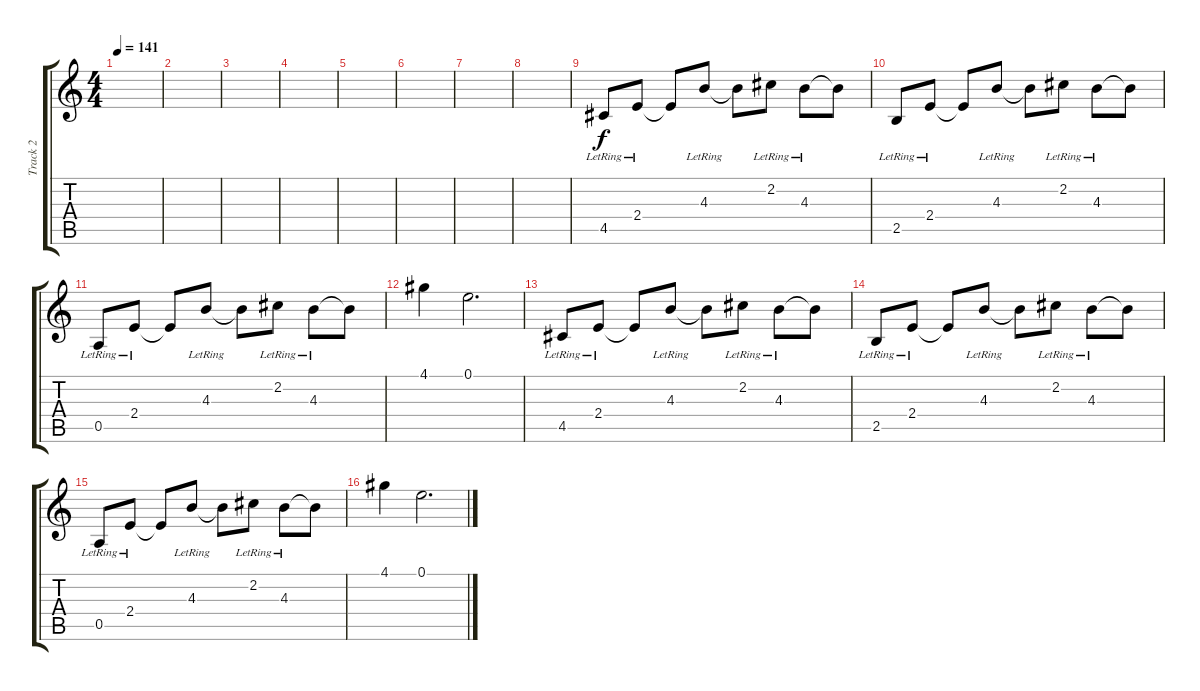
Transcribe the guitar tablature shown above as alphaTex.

\track ("Track 2" "Track 2") {instrument electricguitarclean}
\staff {score tabs}
\tuning (E4 B3 G3 D3 A2 E2) {hide}
\ts (4 4)
\tempo 141
\clef g2
\ks c
|
|
|
|
|
|
|
|
4.5{lr}.8{dy f} 2.4{lr}.8 2.4{t}.8 4.3{lr}.8 4.3{t}.8 2.2{lr}.8 4.3{lr}.8 4.3{t}.8 |
2.5{lr}.8 2.4{lr}.8 2.4{t}.8 4.3{lr}.8 4.3{t}.8 2.2{lr}.8 4.3{lr}.8 4.3{t}.8 |
0.5{lr}.8 2.4{lr}.8 2.4{t}.8 4.3{lr}.8 4.3{t}.8 2.2{lr}.8 4.3{lr}.8 4.3{t}.8 |
4.1.4 0.1.2{d} |
4.5{lr}.8 2.4{lr}.8 2.4{t}.8 4.3{lr}.8 4.3{t}.8 2.2{lr}.8 4.3{lr}.8 4.3{t}.8 |
2.5{lr}.8 2.4{lr}.8 2.4{t}.8 4.3{lr}.8 4.3{t}.8 2.2{lr}.8 4.3{lr}.8 4.3{t}.8 |
0.5{lr}.8 2.4{lr}.8 2.4{t}.8 4.3{lr}.8 4.3{t}.8 2.2{lr}.8 4.3{lr}.8 4.3{t}.8 |
4.1.4 0.1.2{d}
